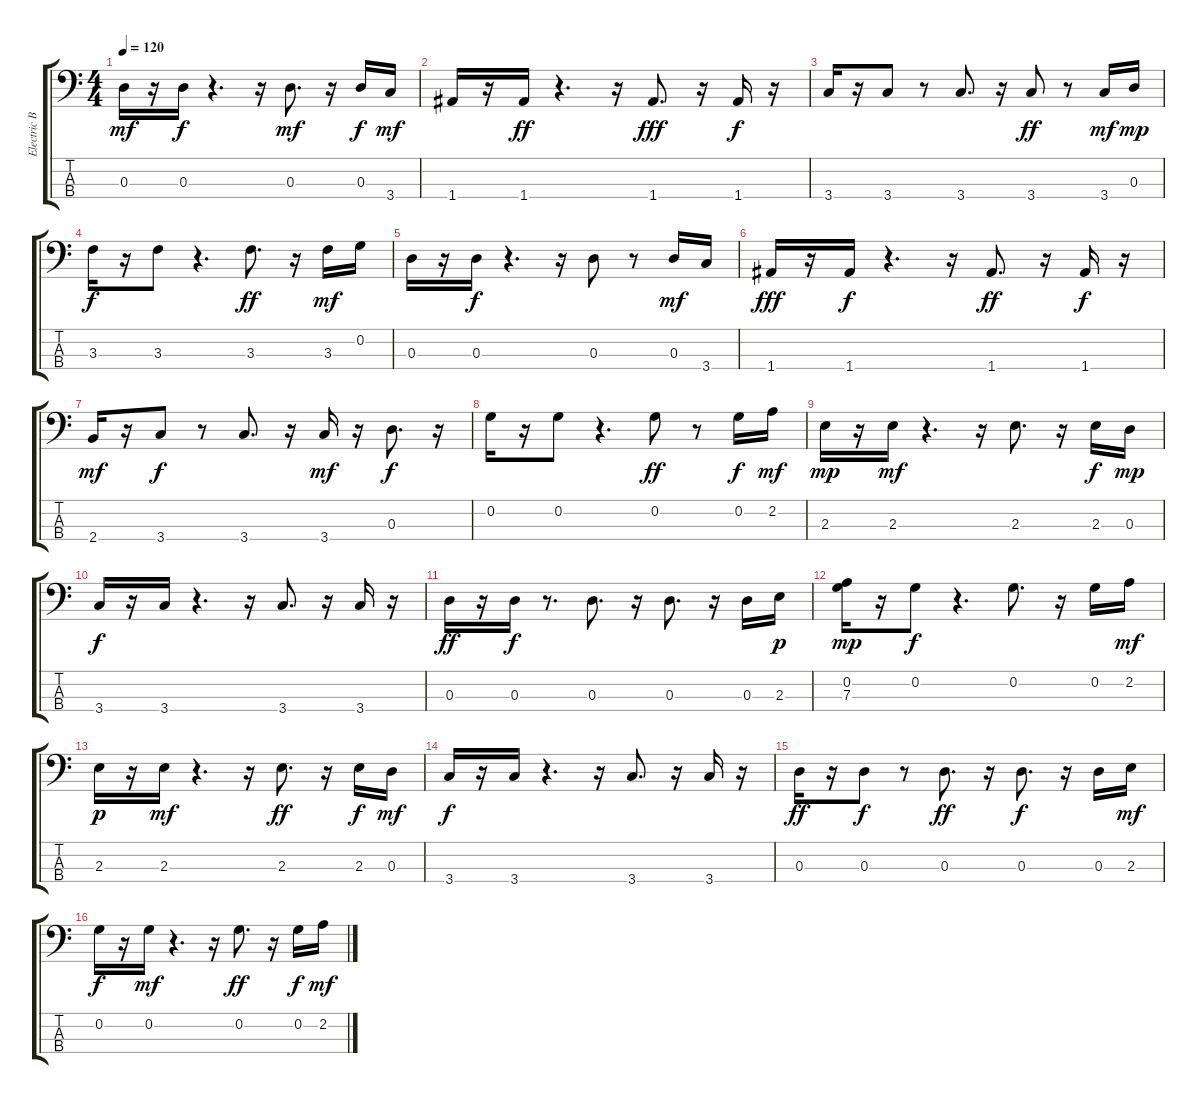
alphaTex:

\track ("Electric Bass" "Electric B") {instrument electricbassfinger}
\staff {score tabs}
\tuning (C-1 G2 D2 A1) {hide}
\ts (4 4)
\tempo 120
\clef f4
\ks c
0.3.16{dy mf} r.16 0.3.16{dy f} r.4{d} r.16 0.3.8{d dy mf} r.16 0.3.16{dy f} 3.4.16{dy mf} |
1.4.16 r.16 1.4.16{dy ff} r.4{d} r.16 1.4.8{d dy fff} r.16 1.4.16{dy f} r.16 |
3.4.16 r.16 3.4.8 r.8 3.4.8{d} r.16 3.4.8{dy ff} r.8 3.4.16{dy mf} 0.3.16{dy mp} |
3.3.16{dy f} r.16 3.3.8 r.4{d} 3.3.8{d dy ff} r.16 3.3.16{dy mf} 0.2.16 |
0.3.16 r.16 0.3.16{dy f} r.4{d} r.16 0.3.8 r.8 0.3.16{dy mf} 3.4.16 |
1.4.16{dy fff} r.16 1.4.16{dy f} r.4{d} r.16 1.4.8{d dy ff} r.16 1.4.16{dy f} r.16 |
2.4.16{dy mf} r.16 3.4.8{dy f} r.8 3.4.8{d} r.16 3.4.16{dy mf} r.16 0.3.8{d dy f} r.16 |
0.2.16 r.16 0.2.8 r.4{d} 0.2.8{dy ff} r.8 0.2.16{dy f} 2.2.16{dy mf} |
2.3.16{dy mp} r.16 2.3.16{dy mf} r.4{d} r.16 2.3.8{d} r.16 2.3.16{dy f} 0.3.16{dy mp} |
3.4.16{dy f} r.16 3.4.16 r.4{d} r.16 3.4.8{d} r.16 3.4.16 r.16 |
0.3.16{dy ff} r.16 0.3.16{dy f} r.8{d} 0.3.8{d} r.16 0.3.8{d} r.16 0.3.16 2.3.16{dy p} |
(0.2 7.3).16{dy mp} r.16 0.2.8{dy f} r.4{d} 0.2.8{d} r.16 0.2.16 2.2.16{dy mf} |
2.3.16{dy p} r.16 2.3.16{dy mf} r.4{d} r.16 2.3.8{d dy ff} r.16 2.3.16{dy f} 0.3.16{dy mf} |
3.4.16{dy f} r.16 3.4.16 r.4{d} r.16 3.4.8{d} r.16 3.4.16 r.16 |
0.3.16{dy ff} r.16 0.3.8{dy f} r.8 0.3.8{d dy ff} r.16 0.3.8{d dy f} r.16 0.3.16 2.3.16{dy mf} |
0.2.16{dy f} r.16 0.2.16{dy mf} r.4{d} r.16 0.2.8{d dy ff} r.16 0.2.16{dy f} 2.2.16{dy mf}
